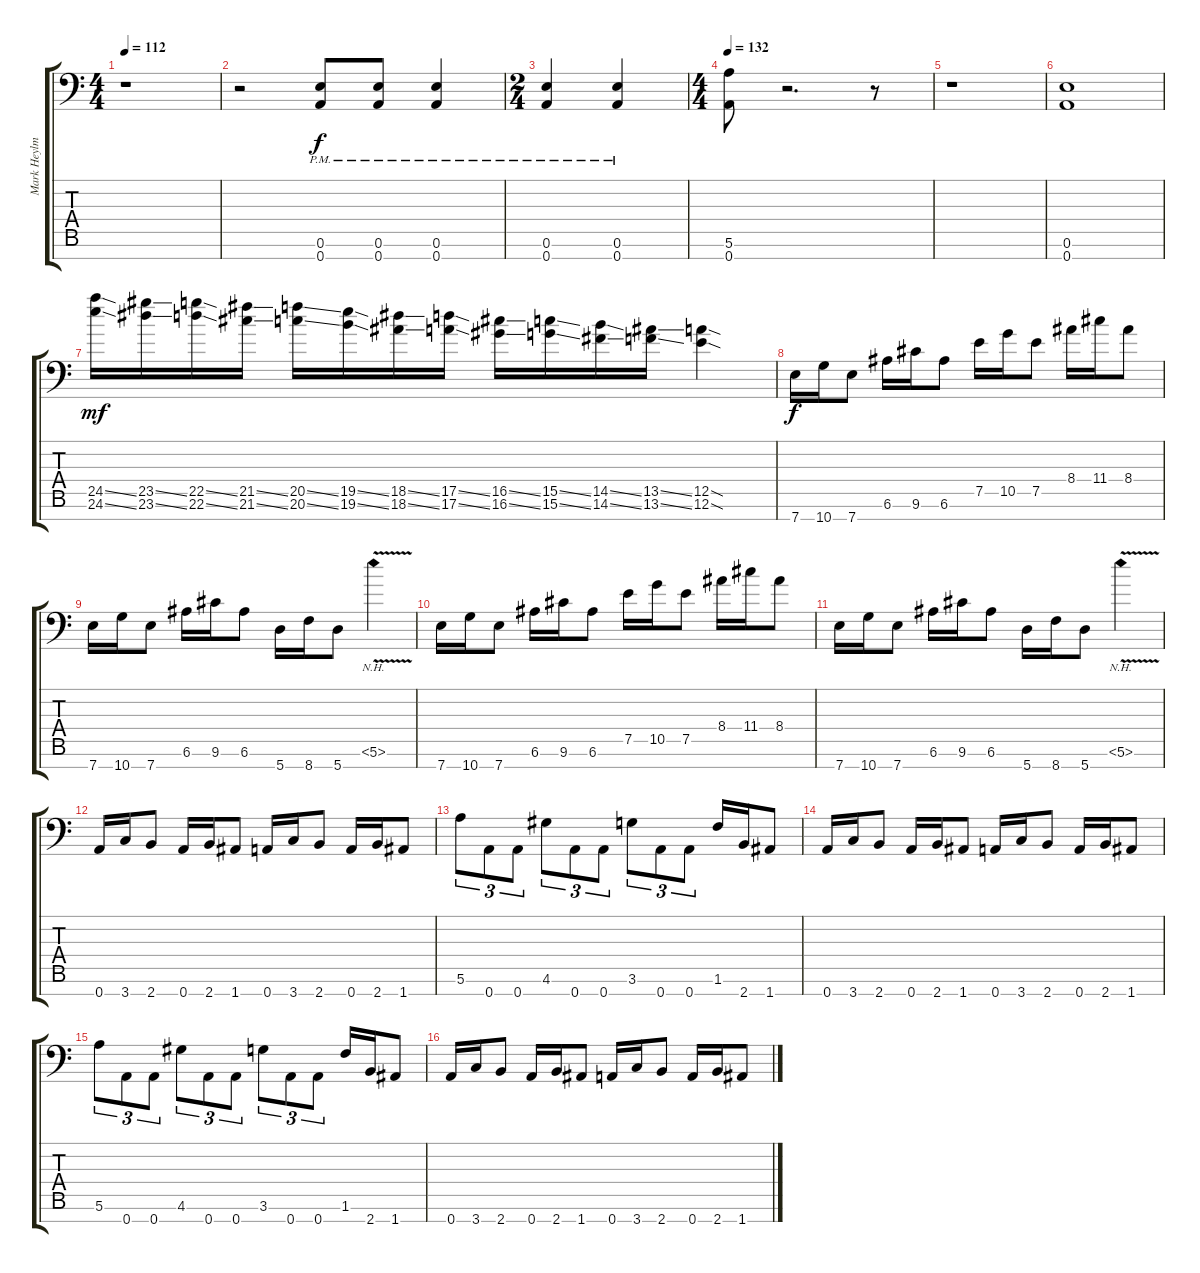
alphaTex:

\track ("Mark Heylmun" "Mark Heylm") {instrument overdrivenguitar}
\staff {score tabs}
\tuning (E4 B3 G3 D3 A2 E2 A1) {hide}
\ts (4 4)
\tempo 112
\clef f4
\ks c
r.1{dy f} |
r.2 (0.6{pm} 0.7{pm}).8 (0.6{pm} 0.7{pm}).8 (0.6{pm} 0.7{pm}).4 |
\ts (2 4)
(0.6{pm} 0.7{pm}).4 (0.6{pm} 0.7{pm}).4 |
\ts (4 4)
\tempo 132
(5.6 0.7).8 r.2{d} r.8 |
r.1 |
(0.6 0.7).1 |
(24.5{ss} 24.6{ss}).16{dy mf} (23.5{ss} 23.6{ss}).16 (22.5{ss} 22.6{ss}).16 (21.5{ss} 21.6{ss}).16 (20.5{ss} 20.6{ss}).16 (19.5{ss} 19.6{ss}).16 (18.5{ss} 18.6{ss}).16 (17.5{ss} 17.6{ss}).16 (16.5{ss} 16.6{ss}).16 (15.5{ss} 15.6{ss}).16 (14.5{ss} 14.6{ss}).16 (13.5{ss} 13.6{ss}).16 (12.5{sod} 12.6{sod}).4 |
7.7.16{dy f} 10.7.16 7.7.8 6.6.16 9.6.16 6.6.8 7.5.16 10.5.16 7.5.8 8.4.16 11.4.16 8.4.8 |
7.7.16 10.7.16 7.7.8 6.6.16 9.6.16 6.6.8 5.7.16 8.7.16 5.7.8 5.6{nh v}.4 |
7.7.16 10.7.16 7.7.8 6.6.16 9.6.16 6.6.8 7.5.16 10.5.16 7.5.8 8.4.16 11.4.16 8.4.8 |
7.7.16 10.7.16 7.7.8 6.6.16 9.6.16 6.6.8 5.7.16 8.7.16 5.7.8 5.6{nh v}.4 |
0.7.16 3.7.16 2.7.8 0.7.16 2.7.16 1.7.8 0.7.16 3.7.16 2.7.8 0.7.16 2.7.16 1.7.8 |
5.6.8{tu (3 2)} 0.7.8{tu (3 2)} 0.7.8{tu (3 2)} 4.6.8{tu (3 2)} 0.7.8{tu (3 2)} 0.7.8{tu (3 2)} 3.6.8{tu (3 2)} 0.7.8{tu (3 2)} 0.7.8{tu (3 2)} 1.6.16 2.7.16 1.7.8 |
0.7.16 3.7.16 2.7.8 0.7.16 2.7.16 1.7.8 0.7.16 3.7.16 2.7.8 0.7.16 2.7.16 1.7.8 |
5.6.8{tu (3 2)} 0.7.8{tu (3 2)} 0.7.8{tu (3 2)} 4.6.8{tu (3 2)} 0.7.8{tu (3 2)} 0.7.8{tu (3 2)} 3.6.8{tu (3 2)} 0.7.8{tu (3 2)} 0.7.8{tu (3 2)} 1.6.16 2.7.16 1.7.8 |
0.7.16 3.7.16 2.7.8 0.7.16 2.7.16 1.7.8 0.7.16 3.7.16 2.7.8 0.7.16 2.7.16 1.7.8
